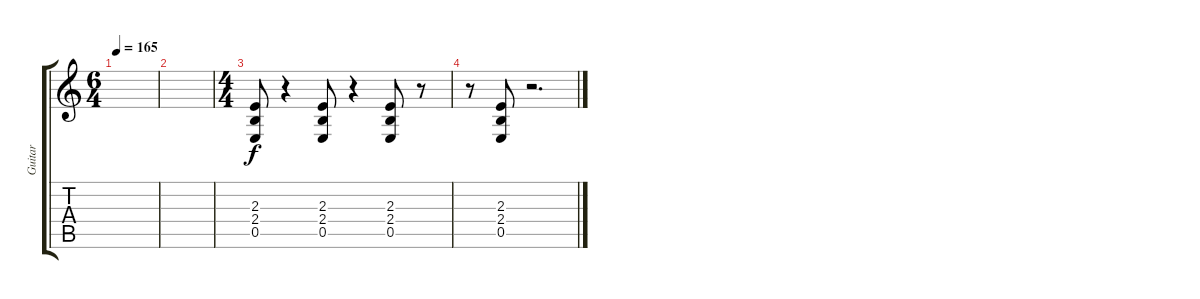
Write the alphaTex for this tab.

\track ("Guitar" "Guitar") {instrument distortionguitar}
\staff {score tabs}
\tuning (B3 Gb3 D3 A2 E2 B1) {hide}
\ts (6 4)
\tempo 165
\clef g2
\ks c
|
|
\ts (4 4)
(2.3 2.4 0.5).8{volume 13} r.4 (2.3 2.4 0.5).8 r.4 (2.3 2.4 0.5).8 r.8 |
r.8 (2.3 2.4 0.5).8 r.2{d}
